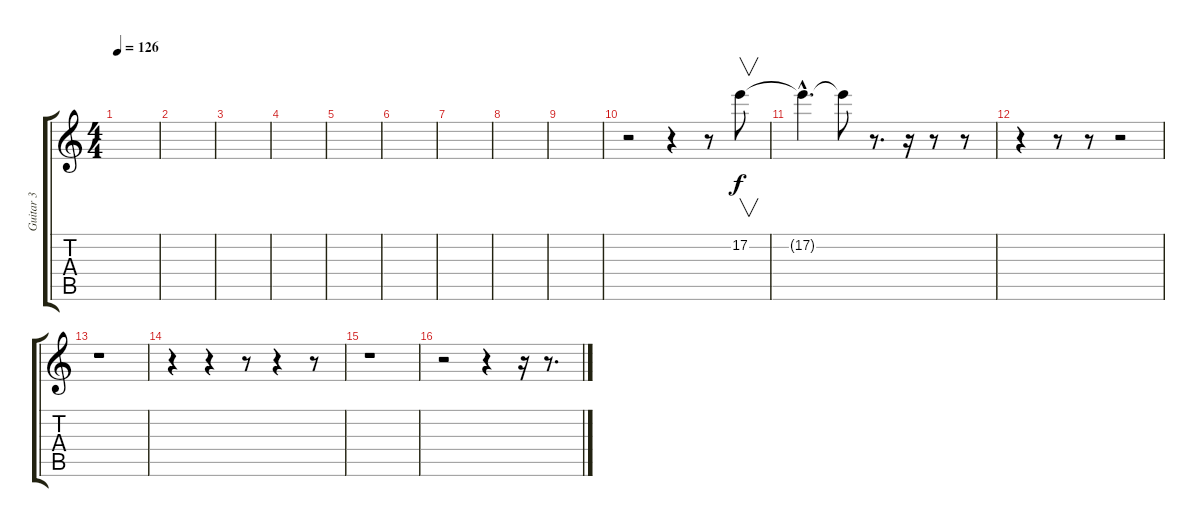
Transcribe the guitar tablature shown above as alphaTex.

\track ("Guitar 3" "Guitar 3") {instrument distortionguitar}
\staff {score tabs}
\tuning (E4 B3 G3 D3 A2 D2) {hide}
\ts (4 4)
\tempo 126
\clef g2
\ks c
|
|
|
|
|
|
|
|
|
r.2{volume 11 instrument electricguitarjazz} r.4 r.8 17.2.8{v} |
17.2{hac t}.4{d} 17.2{t}.8 r.8{d} r.16 r.8 r.8 |
r.4 r.8 r.8 r.2 |
r.1 |
r.4 r.4 r.8 r.4 r.8 |
r.1 |
r.2 r.4 r.16 r.8{d}
